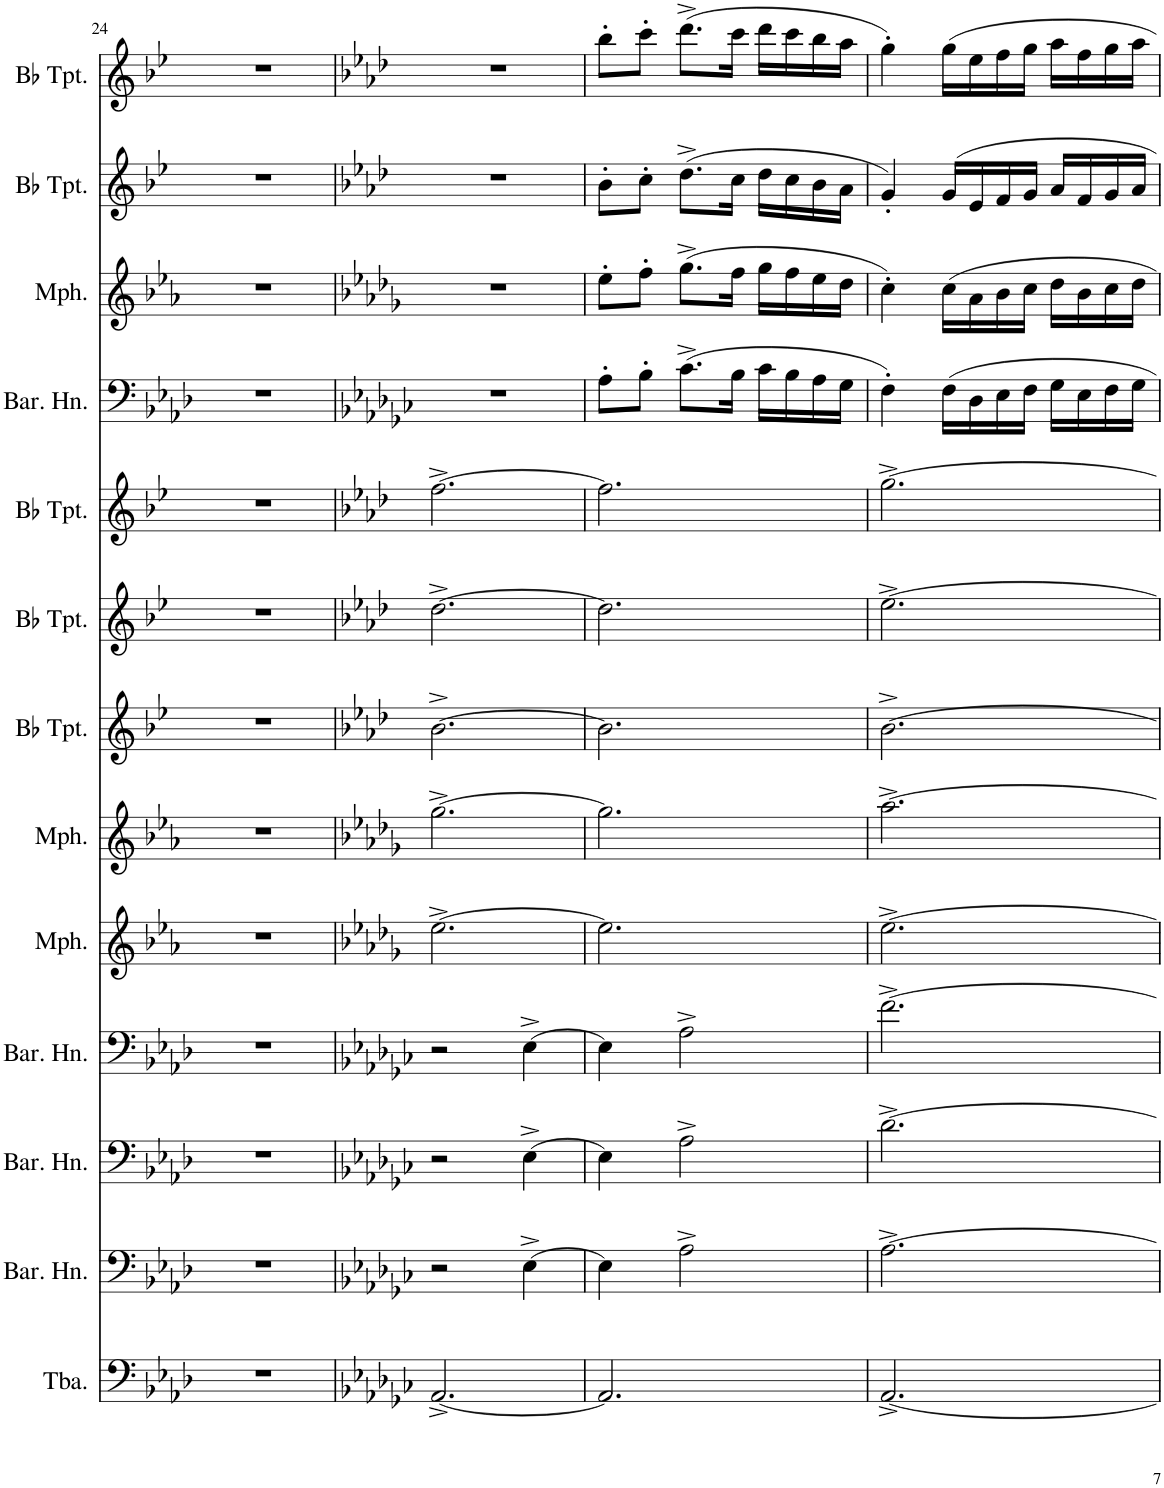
**kern	**kern	**kern	**kern	**kern	**kern	**kern	**kern	**kern	**kern	**kern	**kern	**kern
*part13	*part12	*part11	*part10	*part9	*part8	*part7	*part6	*part5	*part4	*part3	*part2	*part1
*staff13	*staff12	*staff11	*staff10	*staff9	*staff8	*staff7	*staff6	*staff5	*staff4	*staff3	*staff2	*staff1
*I"Tuba	*I"Baritone Horn	*I"Baritone Horn	*I"Baritone Horn	*I"Mellophone	*I"Mellophone	*I"Bb Trumpet	*I"Bb Trumpet	*I"Bb Trumpet	*I"Baritone Horn	*I"Mellophone	*I"Bb Trumpet	*I"Bb Trumpet
*I'Tba.	*I'Bar. Hn.	*I'Bar. Hn.	*I'Bar. Hn.	*I'Mph.	*I'Mph.	*I'Bb Tpt.	*I'Bb Tpt.	*I'Bb Tpt.	*I'Bar. Hn.	*I'Mph.	*I'Bb Tpt.	*I'Bb Tpt.
!!LO:PB:g=z
*clefF4	*clefF4	*clefF4	*clefF4	*clefG2	*clefG2	*clefG2	*clefG2	*clefG2	*clefF4	*clefG2	*clefG2	*clefG2
*	*Trd4c7	*Trd4c7	*Trd4c7	*Trd4c7	*Trd4c7	*Trd1c2	*Trd1c2	*Trd1c2	*Trd4c7	*Trd4c7	*Trd1c2	*Trd1c2
*k[b-e-a-d-]	*k[b-e-a-d-]	*k[b-e-a-d-]	*k[b-e-a-d-]	*k[b-e-a-]	*k[b-e-a-]	*k[b-e-]	*k[b-e-]	*k[b-e-]	*k[b-e-a-d-]	*k[b-e-a-]	*k[b-e-]	*k[b-e-]
*M3/4	*M3/4	*M3/4	*M3/4	*M3/4	*M3/4	*M3/4	*M3/4	*M3/4	*M3/4	*M3/4	*M3/4	*M3/4
=24	=24	=24	=24	=24	=24	=24	=24	=24	=24	=24	=24	=24
2.r	2.r	2.r	2.r	2.r	2.r	2.r	2.r	2.r	2.r	2.r	2.r	2.r
=25	=25	=25	=25	=25	=25	=25	=25	=25	=25	=25	=25	=25
*k[b-e-a-d-g-c-]	*k[b-e-a-d-g-c-]	*k[b-e-a-d-g-c-]	*k[b-e-a-d-g-c-]	*k[b-e-a-d-g-]	*k[b-e-a-d-g-]	*k[b-e-a-d-]	*k[b-e-a-d-]	*k[b-e-a-d-]	*k[b-e-a-d-g-c-]	*k[b-e-a-d-g-]	*k[b-e-a-d-]	*k[b-e-a-d-]
[2.AA-^/	2r	2r	2r	[2.ee-^\	[2.gg-^\	[2.b-^\	[2.dd-^\	[2.ff^\	2.r	2.r	2.r	2.r
.	[4E-^\	[4E-^\	[4E-^\	.	.	.	.	.	.	.	.	.
=26	=26	=26	=26	=26	=26	=26	=26	=26	=26	=26	=26	=26
2.AA-/]	4E-\]	4E-\]	4E-\]	2.ee-\]	2.gg-\]	2.b-\]	2.dd-\]	2.ff\]	8A-'\L	8ee-'\L	8b-'\L	8bb-'\L
.	.	.	.	.	.	.	.	.	8B-'\J	8ff'\J	8cc'\J	8ccc'\J
.	2A-^\	2A-^\	2A-^\	.	.	.	.	.	(8.c-^\L	(8.gg-^\L	(8.dd-^\L	(8.ddd-^\L
.	.	.	.	.	.	.	.	.	16B-\Jk	16ff\Jk	16cc\Jk	16ccc\Jk
.	.	.	.	.	.	.	.	.	16c-\LL	16gg-\LL	16dd-\LL	16ddd-\LL
.	.	.	.	.	.	.	.	.	16B-\	16ff\	16cc\	16ccc\
.	.	.	.	.	.	.	.	.	16A-\	16ee-\	16b-\	16bb-\
.	.	.	.	.	.	.	.	.	16G-\JJ	16dd-\JJ	16a-\JJ	16aa-\JJ
=27	=27	=27	=27	=27	=27	=27	=27	=27	=27	=27	=27	=27
[2.AA-^/	[2.A-^\	[2.d-^\	[2.f^\	[2.ee-^\	[2.aa-^\	[2.b-^\	[2.ee-^\	[2.gg^\	4F'\)	4cc'\)	4g'/)	4gg'\)
.	.	.	.	.	.	.	.	.	16F\LL	16cc\LL	16g/LL	16gg\LL
.	.	.	.	.	.	.	.	.	16D-\	16a-\	16e-/	16ee-\
.	.	.	.	.	.	.	.	.	16E-\	16b-\	16f/	16ff\
.	.	.	.	.	.	.	.	.	16F\JJ	16cc\JJ	16g/JJ	16gg\JJ
.	.	.	.	.	.	.	.	.	16G-\LL	16dd-\LL	16a-/LL	16aa-\LL
.	.	.	.	.	.	.	.	.	16E-\	16b-\	16f/	16ff\
.	.	.	.	.	.	.	.	.	16F\	16cc\	16g/	16gg\
.	.	.	.	.	.	.	.	.	16G-\JJ	16dd-\JJ	16a-/JJ	16aa-\JJ
=	=	=	=	=	=	=	=	=	=	=	=	=
*-	*-	*-	*-	*-	*-	*-	*-	*-	*-	*-	*-	*-
